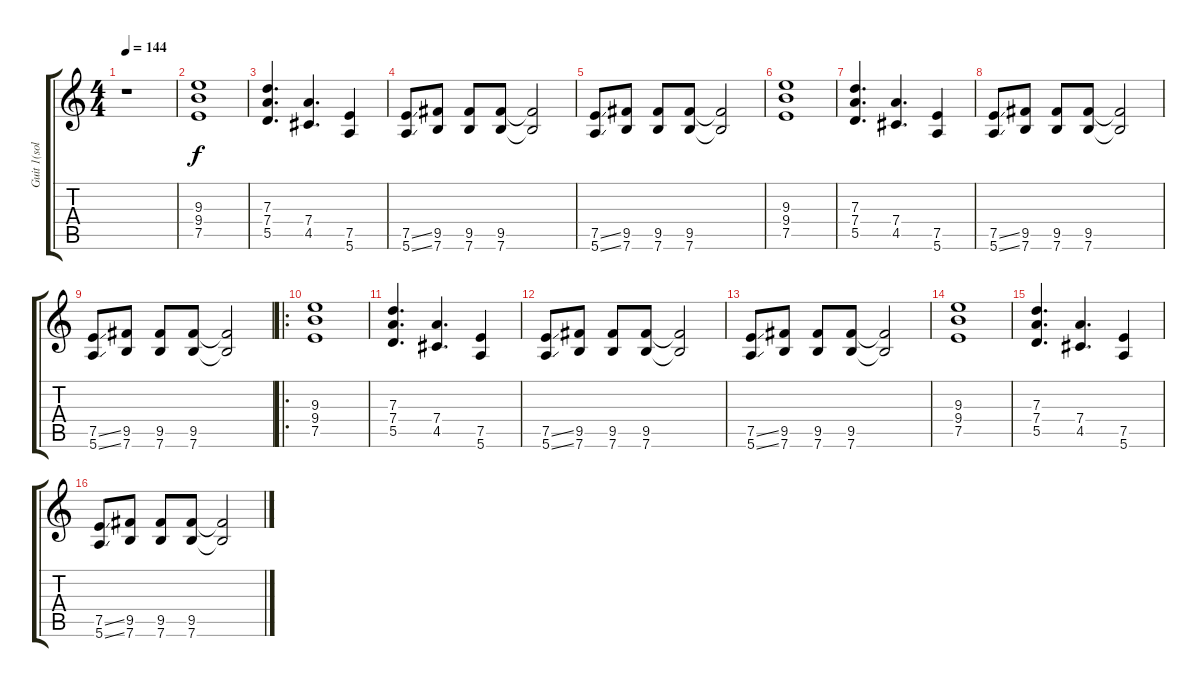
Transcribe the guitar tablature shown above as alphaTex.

\track ("Guit 1(solo)" "Guit 1(sol") {instrument distortionguitar}
\staff {score tabs}
\tuning (E4 B3 G3 D3 A2 E2) {hide}
\ts (4 4)
\tempo 144
\clef g2
\ks c
r.1{dy f instrument distortionguitar} |
(9.3 9.4 7.5).1 |
(7.3 7.4 5.5).4{d} (7.4 4.5).4{d} (7.5 5.6).4 |
(7.5{ss} 5.6{ss}).8 (9.5 7.6).8 (9.5 7.6).8 (9.5 7.6).8 (9.5{t} 7.6{t}).2 |
(7.5{ss} 5.6{ss}).8 (9.5 7.6).8 (9.5 7.6).8 (9.5 7.6).8 (9.5{t} 7.6{t}).2 |
(9.3 9.4 7.5).1 |
(7.3 7.4 5.5).4{d} (7.4 4.5).4{d} (7.5 5.6).4 |
(7.5{ss} 5.6{ss}).8 (9.5 7.6).8 (9.5 7.6).8 (9.5 7.6).8 (9.5{t} 7.6{t}).2 |
(7.5{ss} 5.6{ss}).8 (9.5 7.6).8 (9.5 7.6).8 (9.5 7.6).8 (9.5{t} 7.6{t}).2 |
\ro
(9.3 9.4 7.5).1 |
(7.3 7.4 5.5).4{d} (7.4 4.5).4{d} (7.5 5.6).4 |
(7.5{ss} 5.6{ss}).8 (9.5 7.6).8 (9.5 7.6).8 (9.5 7.6).8 (9.5{t} 7.6{t}).2 |
(7.5{ss} 5.6{ss}).8 (9.5 7.6).8 (9.5 7.6).8 (9.5 7.6).8 (9.5{t} 7.6{t}).2 |
(9.3 9.4 7.5).1 |
(7.3 7.4 5.5).4{d} (7.4 4.5).4{d} (7.5 5.6).4 |
(7.5{ss} 5.6{ss}).8 (9.5 7.6).8 (9.5 7.6).8 (9.5 7.6).8 (9.5{t} 7.6{t}).2
